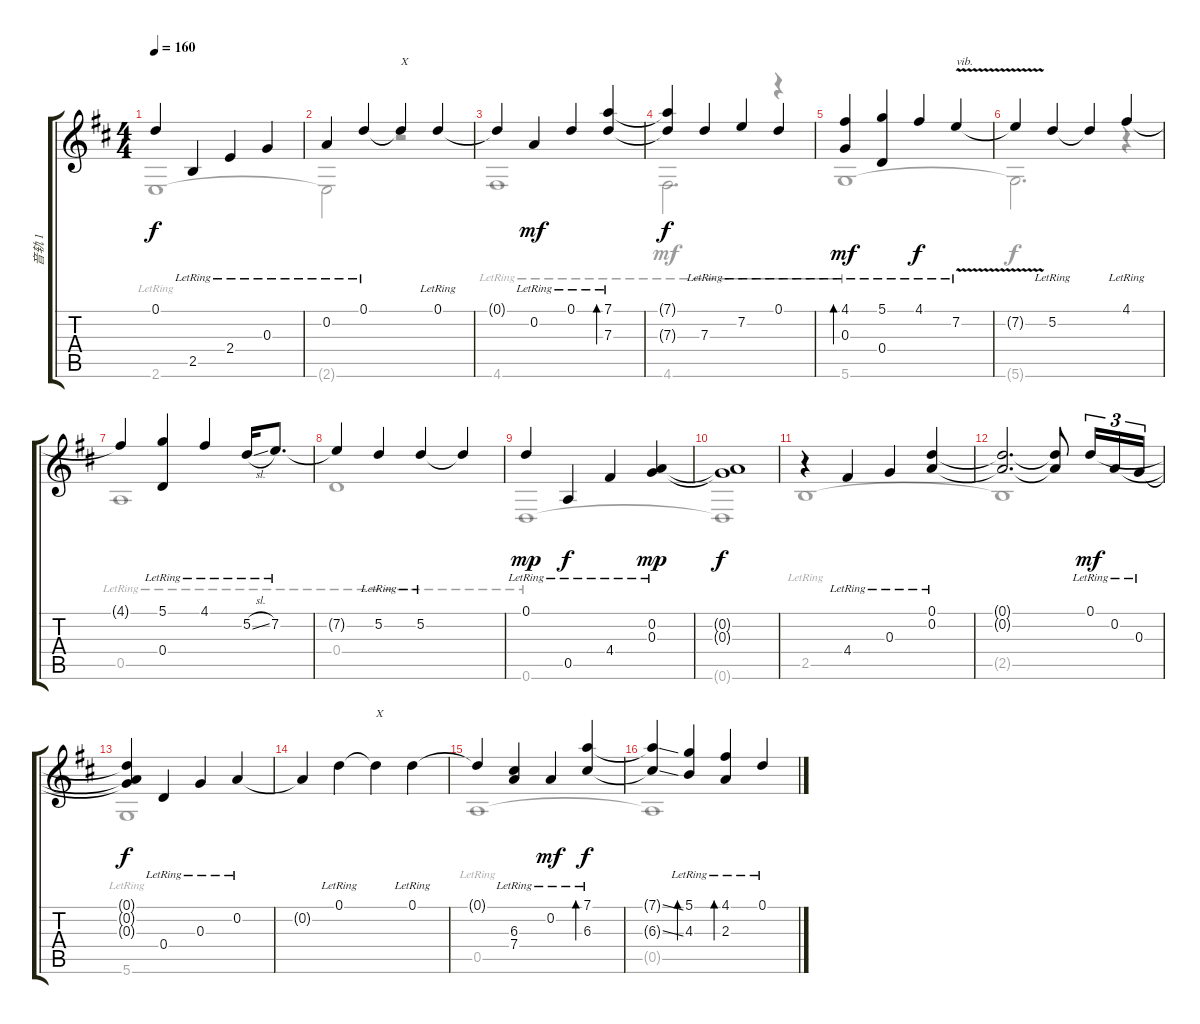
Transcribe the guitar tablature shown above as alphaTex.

\track ("音轨 1" "音轨 1") {instrument acousticguitarsteel}
\staff {score tabs}
\tuning (D4 A3 G3 D3 A2 D2) {hide}
\voice
\ts (4 4)
\tempo 160
\clef g2
\ks d
0.1{t}.4{dy f} 2.5{lr}.4 2.4{lr}.4 0.3{lr}.4 |
0.2{lr}.4 0.1{lr}.4 0.1{t}.4{txt "X"} 0.1{lr}.4 |
0.1{t}.4 0.2{lr}.4{dy mf} 0.1{lr}.4 (7.1{lr} 7.3{lr}).4{bd 480} |
(7.1{t} 7.3{t}).4{dy f} 7.3{lr}.4 7.2{lr}.4 0.1{lr}.4 |
(4.1{lr} 0.3{lr}).4{bd 480 dy mf} (5.1{lr} 0.4{lr}).4 4.1{lr}.4{dy f} 7.2{v lr}.4{txt "vib."} |
7.2{t}.4 5.2{lr}.4 5.2{t}.4 4.1{lr}.4 |
4.1{t}.4 (5.1{lr} 0.4{lr}).4 4.1{lr}.4 5.2{sl lr}.16 7.2{lr}.8{d} |
7.2{t}.4 5.2{lr}.4 5.2{lr}.4 5.2{t}.4 |
0.1{lr}.4{dy mp} 0.5{lr}.4{dy f} 4.4{lr}.4 (0.2{lr} 0.3{lr}).4{dy mp} |
(0.2{t} 0.3{t}).1{dy f} |
r.4 4.4{lr}.4 0.3{lr}.4 (0.1{lr} 0.2{lr}).4 |
(0.1{t} 0.2{t}).2{d} (0.1{t} 0.2{t}).8 0.1{lr}.16{tu (3 2) dy mf} 0.2{lr}.16{tu (3 2)} 0.3{lr}.16{tu (3 2)} |
(0.1{t} 0.2{t} 0.3{t}).4{dy f} 0.4{lr}.4 0.3{lr}.4 0.2{lr}.4 |
0.2{t}.4 0.1{lr}.4 0.1{t}.4{txt "X"} 0.1{lr}.4 |
0.1{t}.4 (6.3{lr} 7.4{lr}).4 0.2{lr}.4{dy mf} (7.1{lr} 6.3{lr}).4{bd 480 dy f} |
(7.1{ss t} 6.3{ss t}).4 (5.1{lr} 4.3{lr}).4{bd 480} (4.1{lr} 2.3{lr}).4{bd 480} 0.1{lr}.4
\voice
\clef g2
\ottava regular
\simile none
\ks d
2.6{lr}.1{dy f} |
2.6{t}.2 r.2 |
4.6{lr}.1 |
4.6{lr}.2{d dy mf} r.4 |
5.6{lr}.1 |
5.6{t}.2{d dy f} r.4 |
0.5{lr}.1 |
0.4{lr}.1 |
0.6{lr}.1 |
0.6{t}.1 |
2.5{lr}.1 |
2.5{t}.1 |
5.6{lr}.1 |
|
0.5{lr}.1 |
0.5{t}.1
